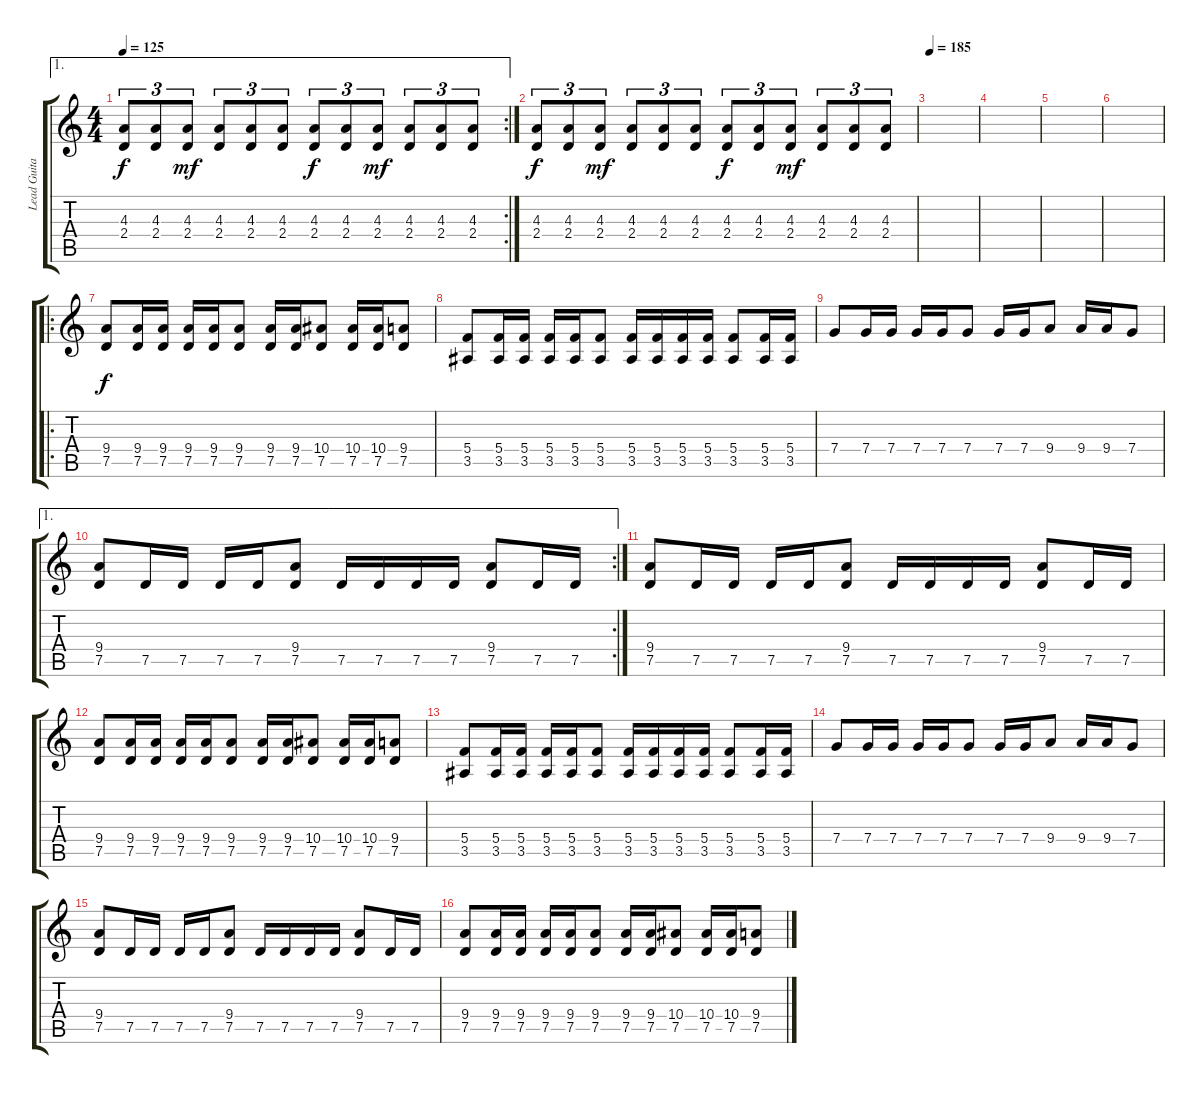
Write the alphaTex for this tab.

\track ("Lead Guitar (studio) 2" "Lead Guita") {instrument distortionguitar}
\staff {score tabs}
\tuning (D4 A3 F3 C3 G2 D2) {hide}
\ae 1
\rc 2
\ts (4 4)
\tempo 125
\clef g2
\ks c
(4.3 2.4).8{tu (3 2) dy f} (4.3 2.4).8{tu (3 2)} (4.3 2.4).8{tu (3 2) dy mf} (4.3 2.4).8{tu (3 2)} (4.3 2.4).8{tu (3 2)} (4.3 2.4).8{tu (3 2)} (4.3 2.4).8{tu (3 2) dy f} (4.3 2.4).8{tu (3 2)} (4.3 2.4).8{tu (3 2) dy mf} (4.3 2.4).8{tu (3 2)} (4.3 2.4).8{tu (3 2)} (4.3 2.4).8{tu (3 2)} |
(4.3 2.4).8{tu (3 2) dy f} (4.3 2.4).8{tu (3 2)} (4.3 2.4).8{tu (3 2) dy mf} (4.3 2.4).8{tu (3 2)} (4.3 2.4).8{tu (3 2)} (4.3 2.4).8{tu (3 2)} (4.3 2.4).8{tu (3 2) dy f} (4.3 2.4).8{tu (3 2)} (4.3 2.4).8{tu (3 2) dy mf} (4.3 2.4).8{tu (3 2)} (4.3 2.4).8{tu (3 2)} (4.3 2.4).8{tu (3 2)} |
\tempo 185
|
|
|
|
\ro
(9.4 7.5).8{dy f} (9.4 7.5).16 (9.4 7.5).16 (9.4 7.5).16 (9.4 7.5).16 (9.4 7.5).8 (9.4 7.5).16 (9.4 7.5).16 (10.4 7.5).8 (10.4 7.5).16 (10.4 7.5).16 (9.4 7.5).8 |
(5.4 3.5).8 (5.4 3.5).16 (5.4 3.5).16 (5.4 3.5).16 (5.4 3.5).16 (5.4 3.5).8 (5.4 3.5).16 (5.4 3.5).16 (5.4 3.5).16 (5.4 3.5).16 (5.4 3.5).8 (5.4 3.5).16 (5.4 3.5).16 |
7.4.8 7.4.16 7.4.16 7.4.16 7.4.16 7.4.8 7.4.16 7.4.16 9.4.8 9.4.16 9.4.16 7.4.8 |
\ae 1
\rc 2
(9.4 7.5).8 7.5.16 7.5.16 7.5.16 7.5.16 (9.4 7.5).8 7.5.16 7.5.16 7.5.16 7.5.16 (9.4 7.5).8 7.5.16 7.5.16 |
(9.4 7.5).8 7.5.16 7.5.16 7.5.16 7.5.16 (9.4 7.5).8 7.5.16 7.5.16 7.5.16 7.5.16 (9.4 7.5).8 7.5.16 7.5.16 |
(9.4 7.5).8 (9.4 7.5).16 (9.4 7.5).16 (9.4 7.5).16 (9.4 7.5).16 (9.4 7.5).8 (9.4 7.5).16 (9.4 7.5).16 (10.4 7.5).8 (10.4 7.5).16 (10.4 7.5).16 (9.4 7.5).8 |
(5.4 3.5).8 (5.4 3.5).16 (5.4 3.5).16 (5.4 3.5).16 (5.4 3.5).16 (5.4 3.5).8 (5.4 3.5).16 (5.4 3.5).16 (5.4 3.5).16 (5.4 3.5).16 (5.4 3.5).8 (5.4 3.5).16 (5.4 3.5).16 |
7.4.8 7.4.16 7.4.16 7.4.16 7.4.16 7.4.8 7.4.16 7.4.16 9.4.8 9.4.16 9.4.16 7.4.8 |
(9.4 7.5).8 7.5.16 7.5.16 7.5.16 7.5.16 (9.4 7.5).8 7.5.16 7.5.16 7.5.16 7.5.16 (9.4 7.5).8 7.5.16 7.5.16 |
(9.4 7.5).8 (9.4 7.5).16 (9.4 7.5).16 (9.4 7.5).16 (9.4 7.5).16 (9.4 7.5).8 (9.4 7.5).16 (9.4 7.5).16 (10.4 7.5).8 (10.4 7.5).16 (10.4 7.5).16 (9.4 7.5).8
